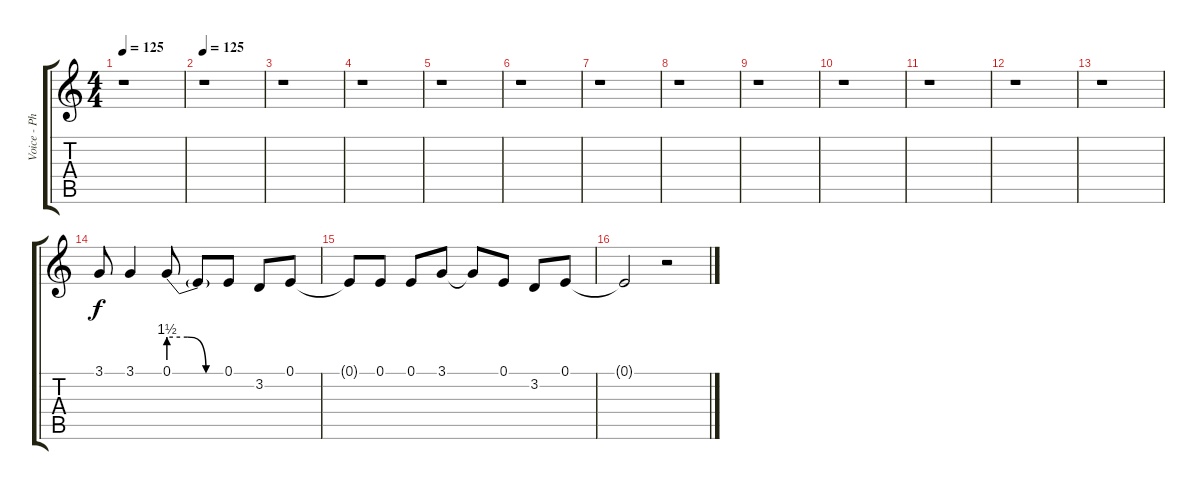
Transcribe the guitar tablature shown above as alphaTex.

\track ("Voice - Phill" "Voice - Ph") {instrument lead2sawtooth}
\staff {score tabs}
\tuning (E4 B3 G3 D3 A2 E2) {hide}
\ts (4 4)
\tempo 125
\clef g2
\ks c
r.1{dy f} |
\tempo 125
r.1 |
r.1 |
r.1 |
r.1 |
r.1 |
r.1 |
r.1 |
r.1 |
r.1 |
r.1 |
r.1 |
r.1 |
3.1.8 3.1.4 0.1{be (custom 0 6 20 6 40 0 60 0)}.8 0.1{t}.8 0.1.8 3.2.8 0.1.8 |
0.1{t}.8 0.1.8 0.1.8 3.1.8 3.1{t}.8 0.1.8 3.2.8 0.1.8 |
0.1{t}.2 r.2
